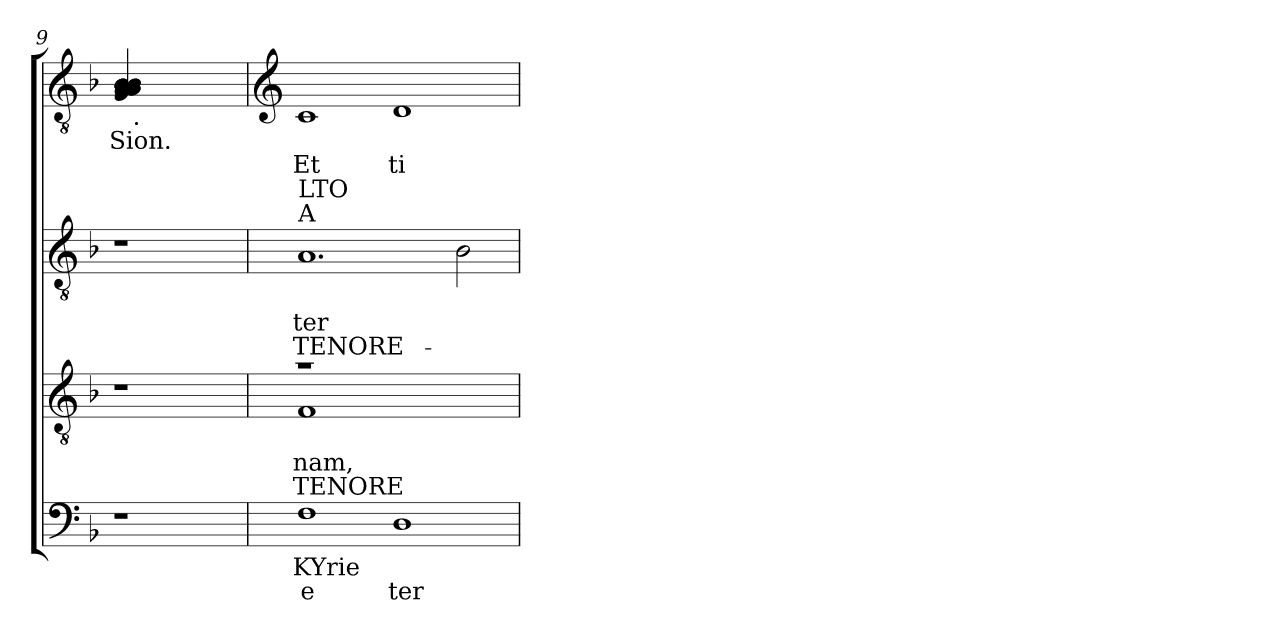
**kern	**text	**text	**kern	**text	**text	**text	**kern	**text	**text	**text	**kern	**text	**text
*part4	*part4	*part4	*part3	*part3	*part3	*part3	*part2	*part2	*part2	*part2	*part1	*part1	*part1
*staff4	*staff4	*staff4	*staff3	*staff3	*staff3	*staff3	*staff2	*staff2	*staff2	*staff2	*staff1	*staff1	*staff1
!!LO:PB:g=z
*clefF4	*	*	*clefGv2	*	*	*	*clefGv2	*	*	*	*clefGv2	*	*
*k[b-]	*	*	*k[b-]	*	*	*	*k[b-]	*	*	*	*k[b-]	*	*
*F:	*	*	*F:	*	*	*	*F:	*	*	*	*F:	*	*
=9	=9	=9	=9	=9	=9	=9	=9	=9	=9	=9	=9	=9	=9
!	!	!	!	!	!	!	!	!	!	!	!LO:TX:b:t=C ANTO	!	!
!	!	!	!	!	!	!	!	!	!	!	!LO:N:n=1:head=solid	!	!
!	!	!	!	!	!	!	!	!	!	!	!LO:N:n=2:head=solid	!	!
!	!	!	!	!	!	!	!	!	!	!	!LO:N:n=3:head=solid	!	!
!	!	!	!	!	!	!	!	!	!	!	!LO:N:n=4:head=solid	!	!
!	!	!	!	!	!	!	!	!	!	!	!LO:N:n=5:head=solid	!	!
!	!	!	!	!	!	!	!	!	!	!	!LO:N:n=6:head=solid	!	!
!	!	!	!	!	!	!	!	!	!	!	!LO:N:n=7:head=solid	!	!
!	!	!	!	!	!	!	!	!	!	!	!LO:N:n=8:head=solid	!	!
!	!	!	!	!	!	!	!	!	!	!	!LO:N:n=9:head=solid	!	!
!	!	!	!	!	!	!	!	!	!	!	!LO:N:n=10:head=solid	!	!
!	!	!	!	!	!	!	!	!	!	!	!LO:N:n=11:head=solid	!LO:LY:b	!
*	*	*	*	*	*	*	*	*	*	*	*^	*	*
1r	.	.	1r	.	.	.	1r	.	.	.	4G/ 4A/ 4A/ 4A/ 4B-/ 4B-/ 4B-/ 4B-/ 4B-/ 4B-/ 4B-/	16ryy	Sion.	.
!	!	!	!	!	!	!	!	!	!	!	!	!LO:TX:b:t=.	!	!
.	.	.	.	.	.	.	.	.	.	.	.	2...ryy	.	.
.	.	.	.	.	.	.	.	.	.	.	2.ryy	.	.	.
*	*	*	*	*	*	*	*	*	*	*	*v	*v	*	*
!!LO:LB:g=z
=10	=10	=10	=10	=10	=10	=10	=10	=10	=10	=10	=10	=10	=10
*	*	*	*	*	*	*	*	*	*	*	*clefG2	*	*
*	*	*	*	*	*	*	*	*	*	*	*^	*	*
!	!	!	!	!	!	!	!LO:TX:a:t=A	!	!	!	!	!	!	!
!	!	!	!	!	!	!	!LO:TX:t=LTO	!	!	!	!	!	!	!
!	!LO:LY:b:rj	!LO:LY:b:rj	!	!	!LO:LY:b:rj	!LO:LY:b:rj	!	!	!LO:LY:b:rj	!LO:LY:b:rj	!	!	!	!LO:LY:b:rj
*	*	*	*^	*	*	*	*	*	*	*	*v	*v	*	*
1F	KYrie	e	1ra	1F	.	nam,	-TENORE-	1.A	.	ter	-TENORE-	1c	.	Et
!	!	!LO:LY:b	!	!	!	!	!	!	!	!	!	!	!	!LO:LY:b
1D	.	ter	1ryy	1ryy	.	.	.	.	.	.	.	1d	.	ti
.	.	.	.	.	.	.	.	2B-\	.	.	.	.	.	.
*	*	*	*v	*v	*	*	*	*	*	*	*	*	*	*
=	=	=	=	=	=	=	=	=	=	=	=	=	=
*-	*-	*-	*-	*-	*-	*-	*-	*-	*-	*-	*-	*-	*-
